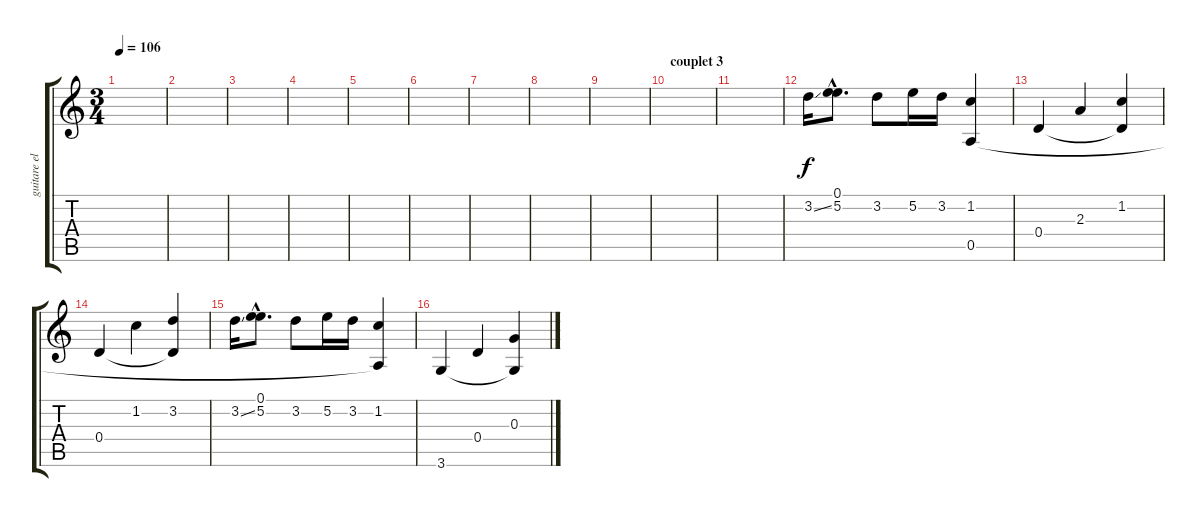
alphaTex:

\track ("guitare electrique" "guitare el") {instrument electricguitarjazz}
\staff {score tabs}
\tuning (E4 B3 G3 D3 A2 E2) {hide}
\ts (3 4)
\tempo 106
\clef g2
\ks c
|
|
|
|
|
|
|
|
|
\section ("" "couplet 3")
|
|
3.2{ss}.16 (0.1{hac} 5.2{hac}).8{d} 3.2.8 5.2.16 3.2.16 (1.2 0.5).4 |
0.4.4 2.3.4 (1.2 0.4{t}).4 |
0.4.4 1.2.4 (3.2 0.4{t}).4 |
3.2{ss}.16 (0.1{hac} 5.2{hac}).8{d} 3.2.8 5.2.16 3.2.16 (1.2 0.5{t}).4 |
3.6.4 0.4.4 (0.3 3.6{t}).4
